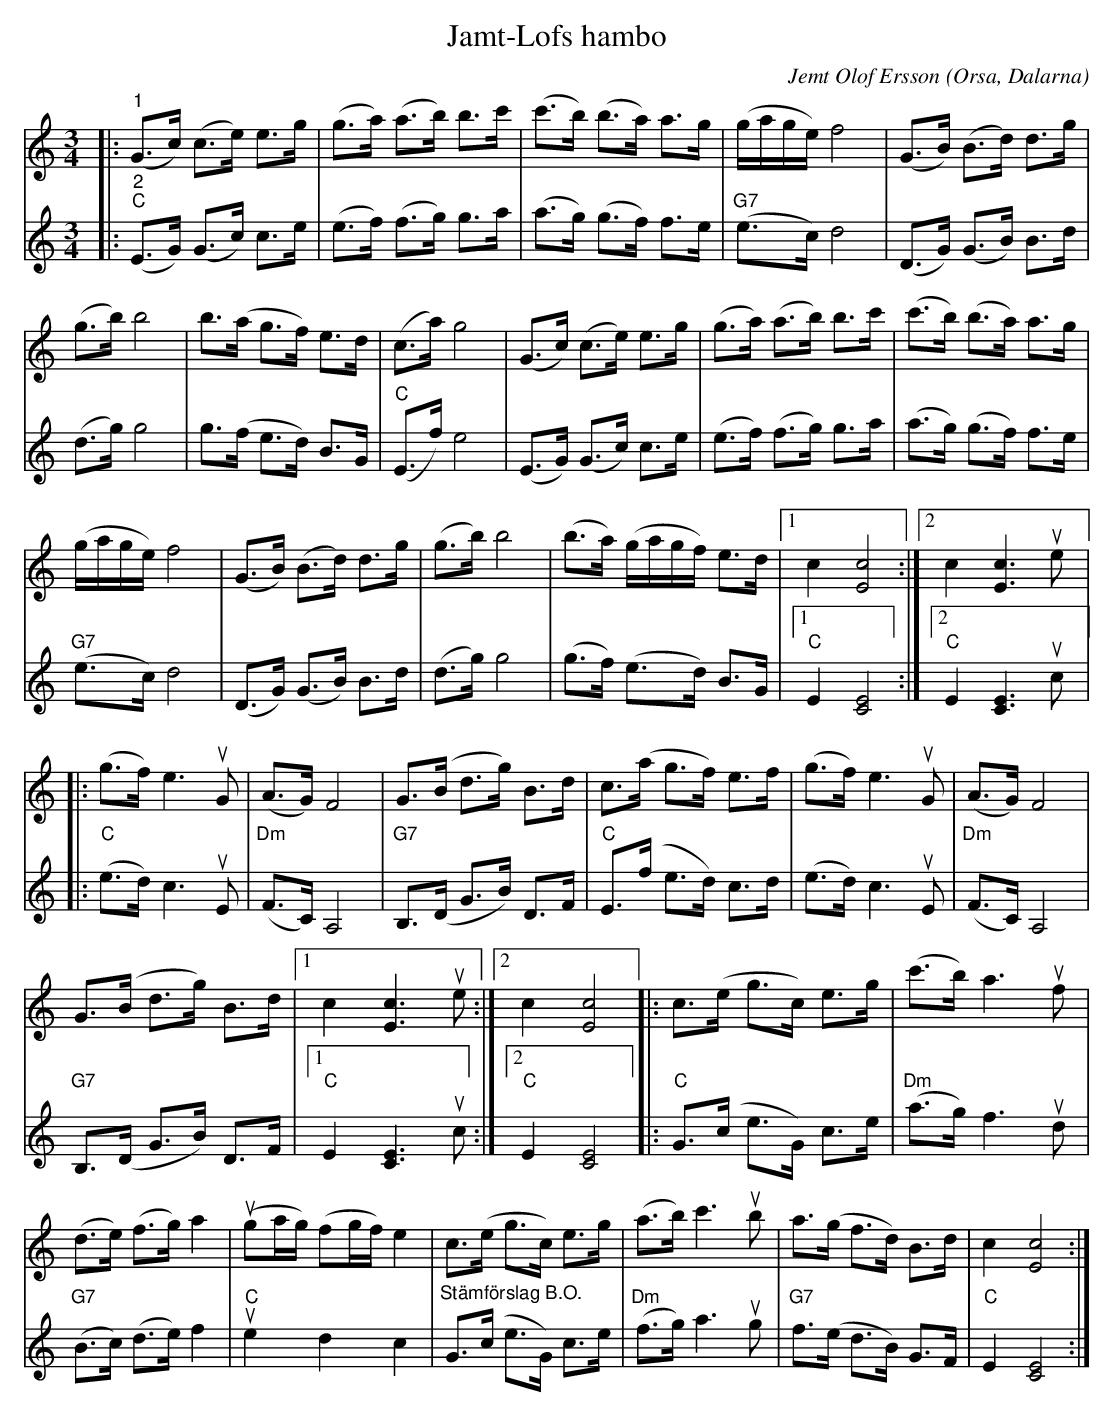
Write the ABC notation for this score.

X:1
T:Jamt-Lofs hambo
C:Jemt Olof Ersson
O:Orsa, Dalarna
L:1/8
M:3/4
K:C
V:1
|:"^1" (G>c) (c>e) e>g | (g>a) (a>b) b>c' | (c'>b) (b>a) a>g | (g/a/g/e/) f4 | (G>B) (B>d) d>g |
(g>b) b4 | b>(a g>f) e>d | (c>a) g4 | (G>c) (c>e) e>g | (g>a) (a>b) b>c' | (c'>b) (b>a) a>g |
 (g/a/g/e/) f4 | (G>B) (B>d) d>g | (g>b) b4 | (b>a) (g/a/g/f/) e>d |1 c2 [Ec]4 :|2 c2 [Ec]3u e |:
(g>f) e3u G | (A>G) F4 | G>(B d>g) B>d | c>(a g>f) e>f | (g>f) e3u G | (A>G) F4 |
G>(B d>g) B>d |1 c2 [Ec]3u e :|2 c2 [Ec]4 |: c>(e g>c) e>g | (c'>b) a3u f |
(d>e) (f>g) a2 |u (ga/g/) (fg/f/) e2 | c>(e g>c) e>g | (a>b) c'3u b | a>(g f>d) B>d | c2 [Ec]4 :|
V:2
|:"^2""C" (E>G) (G>c) c>e | (e>f) (f>g) g>a | (a>g) (g>f) f>e |"G7" (e>c) d4 | (D>G) (G>B) B>d |
(d>g) g4 | g>(f e>d) B>G |"C" (E>f) e4 | (E>G) (G>c) c>e | (e>f) (f>g) g>a | (a>g) (g>f) f>e |
"G7" (e>c) d4 | (D>G) (G>B) B>d | (d>g) g4 | (g>f) (e>d) B>G |1"C" E2 [CE]4 :|2"C" E2 [CE]3u c |:
"C" (e>d) c3u E |"Dm" (F>C) A,4 |"G7" B,>(D G>B) D>F |"C" E>(f e>d) c>d | (e>d) c3u E |
"Dm" (F>C) A,4 | "G7" B,>(D G>B) D>F |1 "C" E2 [CE]3u c :|2 "C" E2 [CE]4 |: "C" G>(c e>G) c>e | "Dm" (a>g) f3u d |
"G7" (B>c) (d>e) f2 |u "C" e2 d2 c2 | "^Stämförslag B.O."G>(c e>G) c>e | "Dm" (f>g) a3u g |"G7" f>(e d>B) G>F |"C" E2 [CE]4 :|
